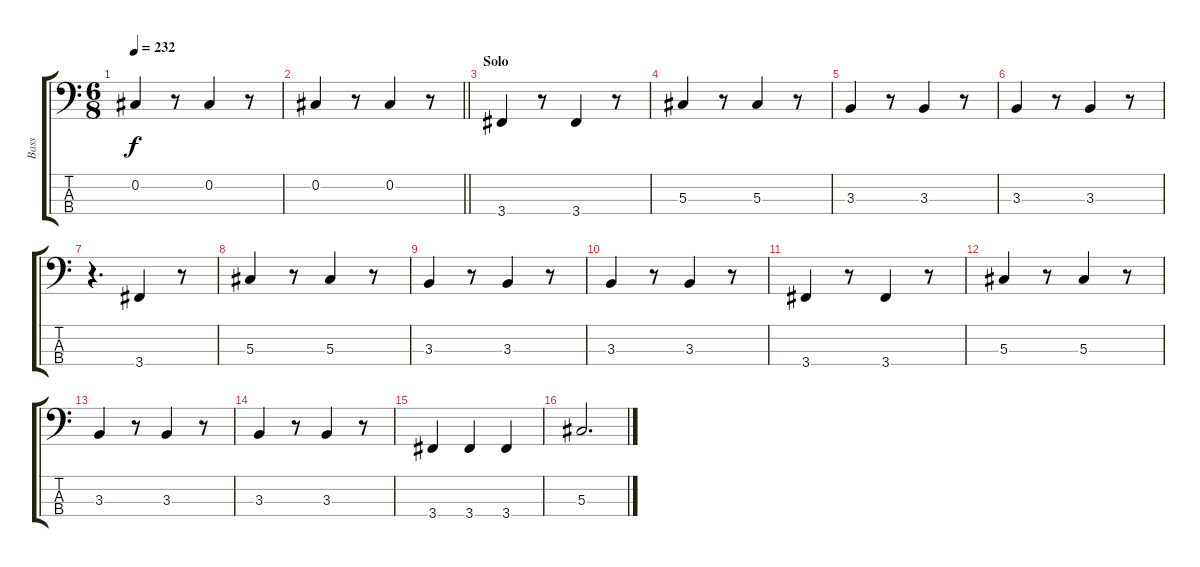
\track ("Bass" "Bass") {instrument electricbasspick}
\staff {score tabs}
\tuning (Gb2 Db2 Ab1 Eb1) {hide}
\ts (6 8)
\tempo 232
\clef f4
\ks c
0.2.4{dy f} r.8 0.2.4 r.8 |
\barLineRight lightlight
0.2.4 r.8 0.2.4 r.8 |
\section ("" "Solo")
3.4.4 r.8 3.4.4 r.8 |
5.3.4 r.8 5.3.4 r.8 |
3.3.4 r.8 3.3.4 r.8 |
3.3.4 r.8 3.3.4 r.8 |
r.4{d} 3.4.4 r.8 |
5.3.4 r.8 5.3.4 r.8 |
3.3.4 r.8 3.3.4 r.8 |
3.3.4 r.8 3.3.4 r.8 |
3.4.4 r.8 3.4.4 r.8 |
5.3.4 r.8 5.3.4 r.8 |
3.3.4 r.8 3.3.4 r.8 |
3.3.4 r.8 3.3.4 r.8 |
3.4.4 3.4.4 3.4.4 |
5.3.2{d}
